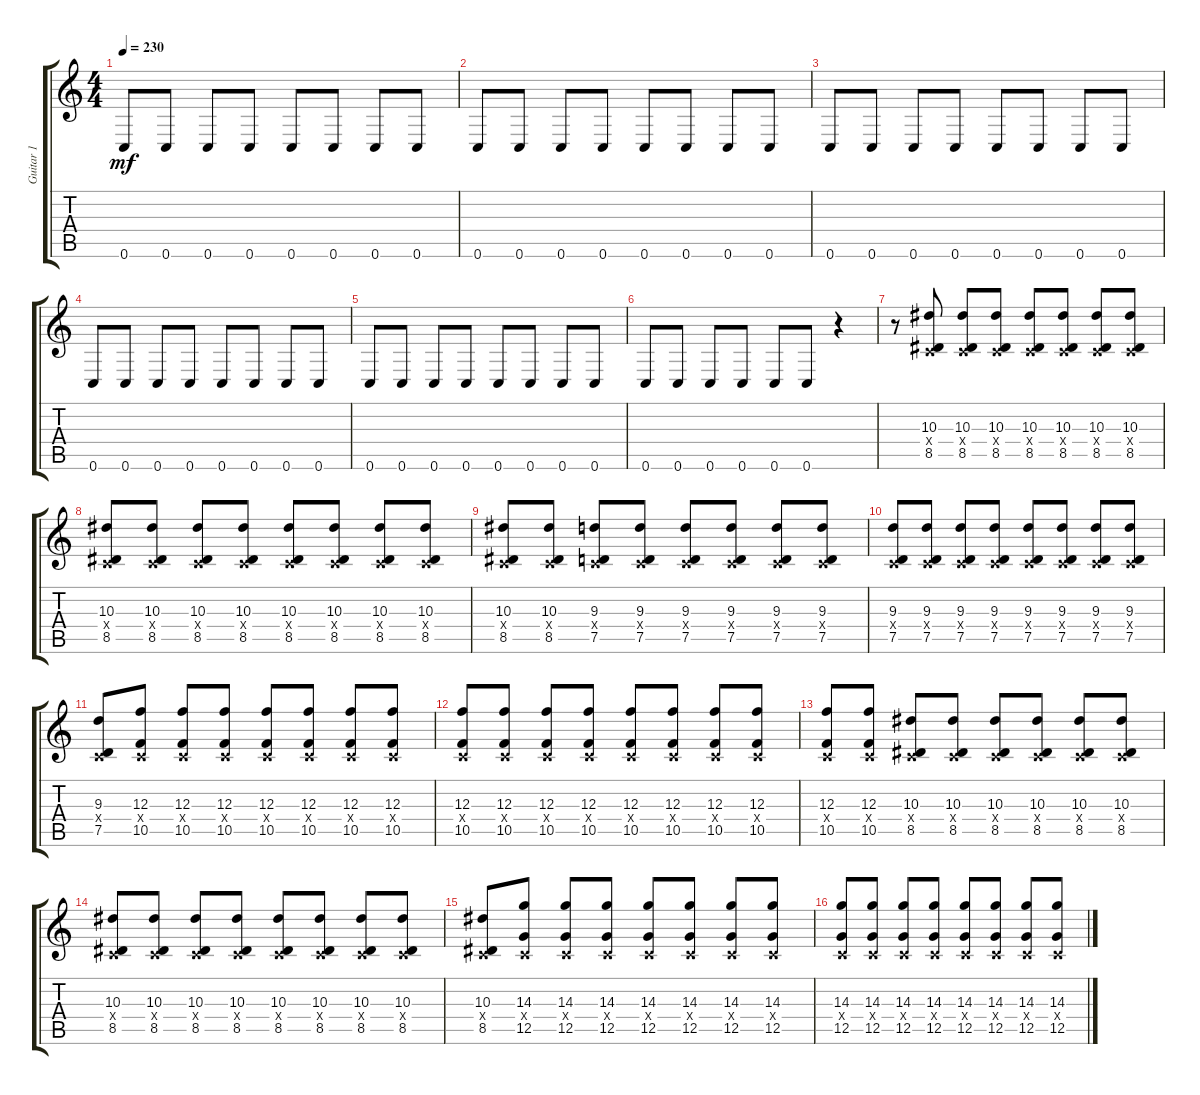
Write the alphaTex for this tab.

\track ("Guitar 1" "Guitar 1") {instrument distortionguitar}
\staff {score tabs}
\tuning (D4 A3 F3 C3 G2 C2) {hide}
\ts (4 4)
\tempo 230
\clef g2
\ks c
0.6.8{dy mf} 0.6.8 0.6.8 0.6.8 0.6.8 0.6.8 0.6.8 0.6.8 |
0.6.8 0.6.8 0.6.8 0.6.8 0.6.8 0.6.8 0.6.8 0.6.8 |
0.6.8 0.6.8 0.6.8 0.6.8 0.6.8 0.6.8 0.6.8 0.6.8 |
0.6.8 0.6.8 0.6.8 0.6.8 0.6.8 0.6.8 0.6.8 0.6.8 |
0.6.8 0.6.8 0.6.8 0.6.8 0.6.8 0.6.8 0.6.8 0.6.8 |
0.6.8 0.6.8 0.6.8 0.6.8 0.6.8 0.6.8 r.4 |
r.8 (10.3 0.4{x} 8.5).8 (10.3 0.4{x} 8.5).8 (10.3 0.4{x} 8.5).8 (10.3 0.4{x} 8.5).8 (10.3 0.4{x} 8.5).8 (10.3 0.4{x} 8.5).8 (10.3 0.4{x} 8.5).8 |
(10.3 0.4{x} 8.5).8 (10.3 0.4{x} 8.5).8 (10.3 0.4{x} 8.5).8 (10.3 0.4{x} 8.5).8 (10.3 0.4{x} 8.5).8 (10.3 0.4{x} 8.5).8 (10.3 0.4{x} 8.5).8 (10.3 0.4{x} 8.5).8 |
(10.3 0.4{x} 8.5).8 (10.3 0.4{x} 8.5).8 (9.3 0.4{x} 7.5).8 (9.3 0.4{x} 7.5).8 (9.3 0.4{x} 7.5).8 (9.3 0.4{x} 7.5).8 (9.3 0.4{x} 7.5).8 (9.3 0.4{x} 7.5).8 |
(9.3 0.4{x} 7.5).8 (9.3 0.4{x} 7.5).8 (9.3 0.4{x} 7.5).8 (9.3 0.4{x} 7.5).8 (9.3 0.4{x} 7.5).8 (9.3 0.4{x} 7.5).8 (9.3 0.4{x} 7.5).8 (9.3 0.4{x} 7.5).8 |
(9.3 0.4{x} 7.5).8 (12.3 0.4{x} 10.5).8 (12.3 0.4{x} 10.5).8 (12.3 0.4{x} 10.5).8 (12.3 0.4{x} 10.5).8 (12.3 0.4{x} 10.5).8 (12.3 0.4{x} 10.5).8 (12.3 0.4{x} 10.5).8 |
(12.3 0.4{x} 10.5).8 (12.3 0.4{x} 10.5).8 (12.3 0.4{x} 10.5).8 (12.3 0.4{x} 10.5).8 (12.3 0.4{x} 10.5).8 (12.3 0.4{x} 10.5).8 (12.3 0.4{x} 10.5).8 (12.3 0.4{x} 10.5).8 |
(12.3 0.4{x} 10.5).8 (12.3 0.4{x} 10.5).8 (10.3 0.4{x} 8.5).8 (10.3 0.4{x} 8.5).8 (10.3 0.4{x} 8.5).8 (10.3 0.4{x} 8.5).8 (10.3 0.4{x} 8.5).8 (10.3 0.4{x} 8.5).8 |
(10.3 0.4{x} 8.5).8 (10.3 0.4{x} 8.5).8 (10.3 0.4{x} 8.5).8 (10.3 0.4{x} 8.5).8 (10.3 0.4{x} 8.5).8 (10.3 0.4{x} 8.5).8 (10.3 0.4{x} 8.5).8 (10.3 0.4{x} 8.5).8 |
(10.3 0.4{x} 8.5).8 (14.3 0.4{x} 12.5).8 (14.3 0.4{x} 12.5).8 (14.3 0.4{x} 12.5).8 (14.3 0.4{x} 12.5).8 (14.3 0.4{x} 12.5).8 (14.3 0.4{x} 12.5).8 (14.3 0.4{x} 12.5).8 |
(14.3 0.4{x} 12.5).8 (14.3 0.4{x} 12.5).8 (14.3 0.4{x} 12.5).8 (14.3 0.4{x} 12.5).8 (14.3 0.4{x} 12.5).8 (14.3 0.4{x} 12.5).8 (14.3 0.4{x} 12.5).8 (14.3 0.4{x} 12.5).8
